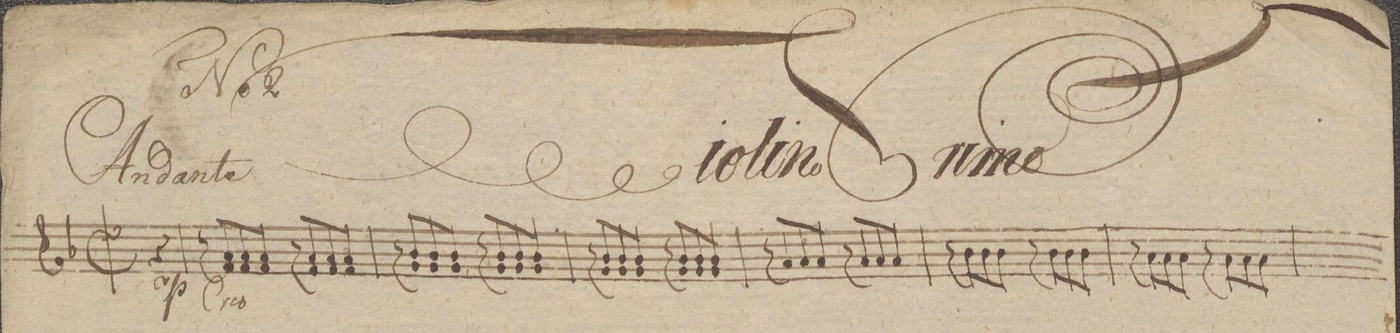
**kern	**dynam
*I"Violino Primo	*
*clefG2	*
*k[b-]	*
*met(c|)	*
*M2/2	*
*	*below
4r	p
=1	=1
8r	<
8f/L 8a/	.
8f/ 8a/	.
8f/J 8a/	.
8r	.
8f/L 8a/	.
8f/ 8a/	.
8f/J 8a/	.
=2	=2
8r	.
8g/L 8b-/	.
8g/ 8b-/	.
8g/J 8b-/	.
8r	.
8g/L 8b-/	.
8g/ 8b-/	.
8g/J 8b-/	.
=3	=3
8r	.
8g/L 8b-/	.
8g/ 8b-/	.
8g/J 8b-/	.
8r	.
8g/L 8b-/	.
8g/ 8b-/	.
8g/J 8b-/	.
=4	=4
8r	.
8a/L	.
8a/	.
8a/J	.
8r	.
8a/L	.
8a/	.
8a/J	.
=5	=5
8r	.
8b-\L	.
8b-\	.
8b-\J	.
8r	.
8b-\L	.
8b-\	.
8b-\J	.
=6	=6
8r	.
8a\L	.
8a\	.
8a\J	.
8r	.
8a\L	.
8a\	.
8a\J	.
=7	=7
*-	*-
